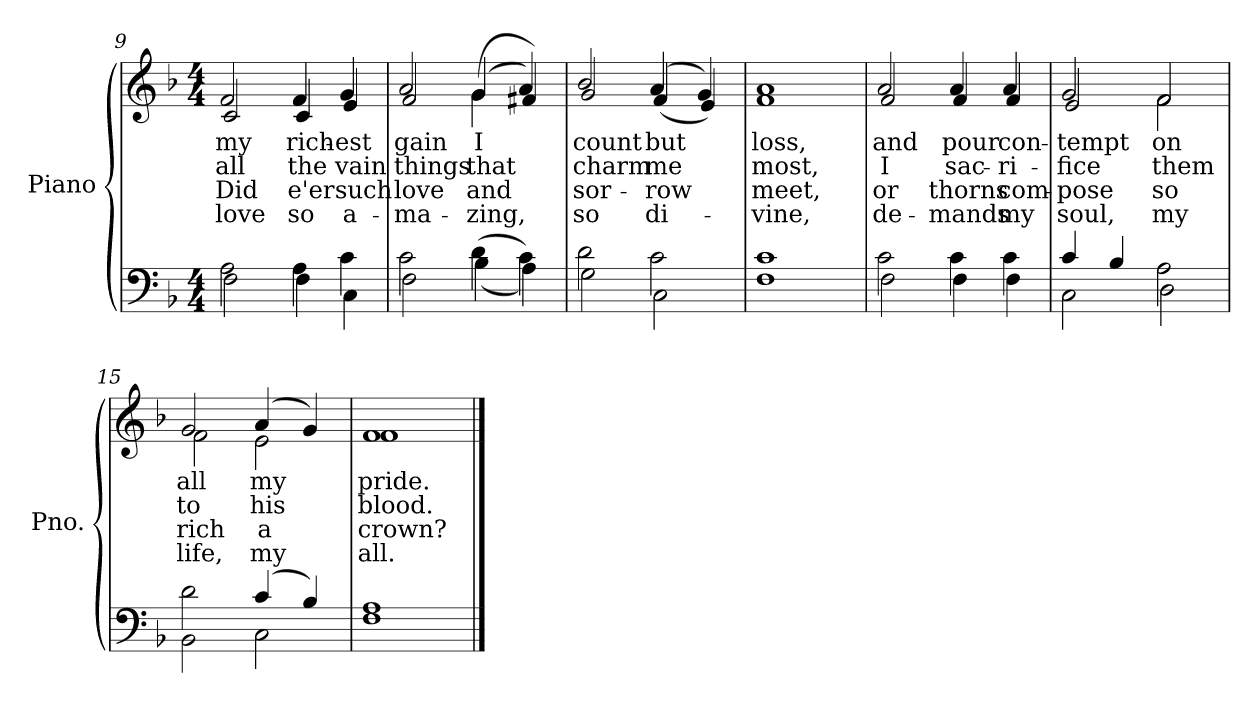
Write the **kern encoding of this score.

**kern	**kern	**text	**text	**text	**text
*part2	*part1	*part1	*part1	*part1	*part1
*staff2	*staff1	*staff1	*staff1	*staff1	*staff1
*I"Piano	*I"Piano	*	*	*	*
*I'Pno.	*I'Pno.	*	*	*	*
*clefF4	*clefG2	*	*	*	*
*k[b-]	*k[b-]	*	*	*	*
*F:	*F:	*	*	*	*
*M4/4	*M4/4	*	*	*	*
=9	=9	=9	=9	=9	=9
*^	*	*	*	*	*
!	!	!	!LO:LY:b:color=#000000	!LO:LY:b:color=#000000	!LO:LY:b:color=#000000	!LO:LY:b:color=#000000
*	*	*^	*	*	*	*
2Ai\	2Fi\	2fi/	2ci/	my	all	Did	love
!	!	!	!	!LO:LY:b:color=#000000	!LO:LY:b:color=#000000	!LO:LY:b:color=#000000	!LO:LY:b:color=#000000
4Ai\	4Fi\	4fi/	4ci/	rich-	the	e'er	so
!	!	!	!	!LO:LY:b:color=#000000	!LO:LY:b:color=#000000	!LO:LY:b:color=#000000	!LO:LY:b:color=#000000
4ci\	4Ci\	4gi/	4ei/	-est	vain	such	a-
!!LO:LB:g=z	!!
=10	=10	=10	=10	=10	=10	=10	=10
!	!	!	!	!LO:LY:b:color=#000000	!LO:LY:b:color=#000000	!LO:LY:b:color=#000000	!LO:LY:b:color=#000000
2ci\	2Fi\	2ai/	2fi/	gain	things	-love	ma-
!	!	!	!	!LO:LY:b:color=#000000	!LO:LY:b:color=#000000	!LO:LY:b:color=#000000	!LO:LY:b:color=#000000
(4di\	(4B-i\	(4gi/	(4gi\	I	that	-and	zing,
4ci\)	4Ai\)	4ai/)	4f#Xi/)	.	.	.	.
=11	=11	=11	=11	=11	=11	=11	=11
!	!	!	!	!LO:LY:b:color=#000000	!LO:LY:b:color=#000000	!LO:LY:b:color=#000000	!LO:LY:b:color=#000000
2di\	2Gi\	2b-i/	2gi/	count	charm	sor-	-so
!	!	!	!	!LO:LY:b:color=#000000	!LO:LY:b:color=#000000	!LO:LY:b:color=#000000	!LO:LY:b:color=#000000
2ci\	2Ci\	(4ai/	(4fi/	but	me	row	di-
.	.	4gi/)	4ei/)	.	.	.	.
=12	=12	=12	=12	=12	=12	=12	=12
!	!	!	!	!LO:LY:b:color=#000000	!LO:LY:b:color=#000000	!LO:LY:b:color=#000000	!LO:LY:b:color=#000000
1ci	1Fi	1ai	1fi	loss,	most,	-meet,	vine,
=13	=13	=13	=13	=13	=13	=13	=13
!	!	!	!	!LO:LY:b:color=#000000	!LO:LY:b:color=#000000	!LO:LY:b:color=#000000	!LO:LY:b:color=#000000
2ci\	2Fi\	2ai/	2fi/	and	I	or	de-
!	!	!	!	!LO:LY:b:color=#000000	!LO:LY:b:color=#000000	!LO:LY:b:color=#000000	!LO:LY:b:color=#000000
4ci\	4Fi\	4ai/	4fi/	pour	sac-	-thorns	mands
!	!	!	!	!LO:LY:b:color=#000000	!LO:LY:b:color=#000000	!LO:LY:b:color=#000000	!LO:LY:b:color=#000000
4ci\	4Fi\	4ai/	4fi/	con-	-ri-	com-	-my
!!LO:LB:g=z	!!
=14	=14	=14	=14	=14	=14	=14	=14
!	!	!	!	!LO:LY:b:color=#000000	!LO:LY:b:color=#000000	!LO:LY:b:color=#000000	!LO:LY:b:color=#000000
4ci/	2Ci\	2gi/	2ei/	-tempt	-fice	pose	soul,
4B-i/	.	.	.	.	.	.	.
!	!	!	!	!LO:LY:b:color=#000000	!LO:LY:b:color=#000000	!LO:LY:b:color=#000000	!LO:LY:b:color=#000000
2Ai\	2Di\	2fi/	2fi\	on	them	so	my
=15	=15	=15	=15	=15	=15	=15	=15
!	!	!	!	!LO:LY:b:color=#000000	!LO:LY:b:color=#000000	!LO:LY:b:color=#000000	!LO:LY:b:color=#000000
2di\	2BB-i\	2gi/	2fi\	all	to	rich	life,
!	!	!	!	!LO:LY:b:color=#000000	!LO:LY:b:color=#000000	!LO:LY:b:color=#000000	!LO:LY:b:color=#000000
(4ci/	2Ci\	(4ai/	2ei\	my	his	a	my
4B-i/)	.	4gi/)	.	.	.	.	.
=16	=16	=16	=16	=16	=16	=16	=16
*	*^	*	*	*	*	*	*
!	!	!	!	!	!LO:LY:b:color=#000000	!LO:LY:b:color=#000000	!LO:LY:b:color=#000000	!LO:LY:b:color=#000000
1ryy	1Ai	1Fi	1fi	1fi	pride.	blood.	crown?	all.
*v	*v	*v	*	*	*	*	*	*
*	*v	*v	*	*	*	*
==	==	==	==	==	==
*-	*-	*-	*-	*-	*-
